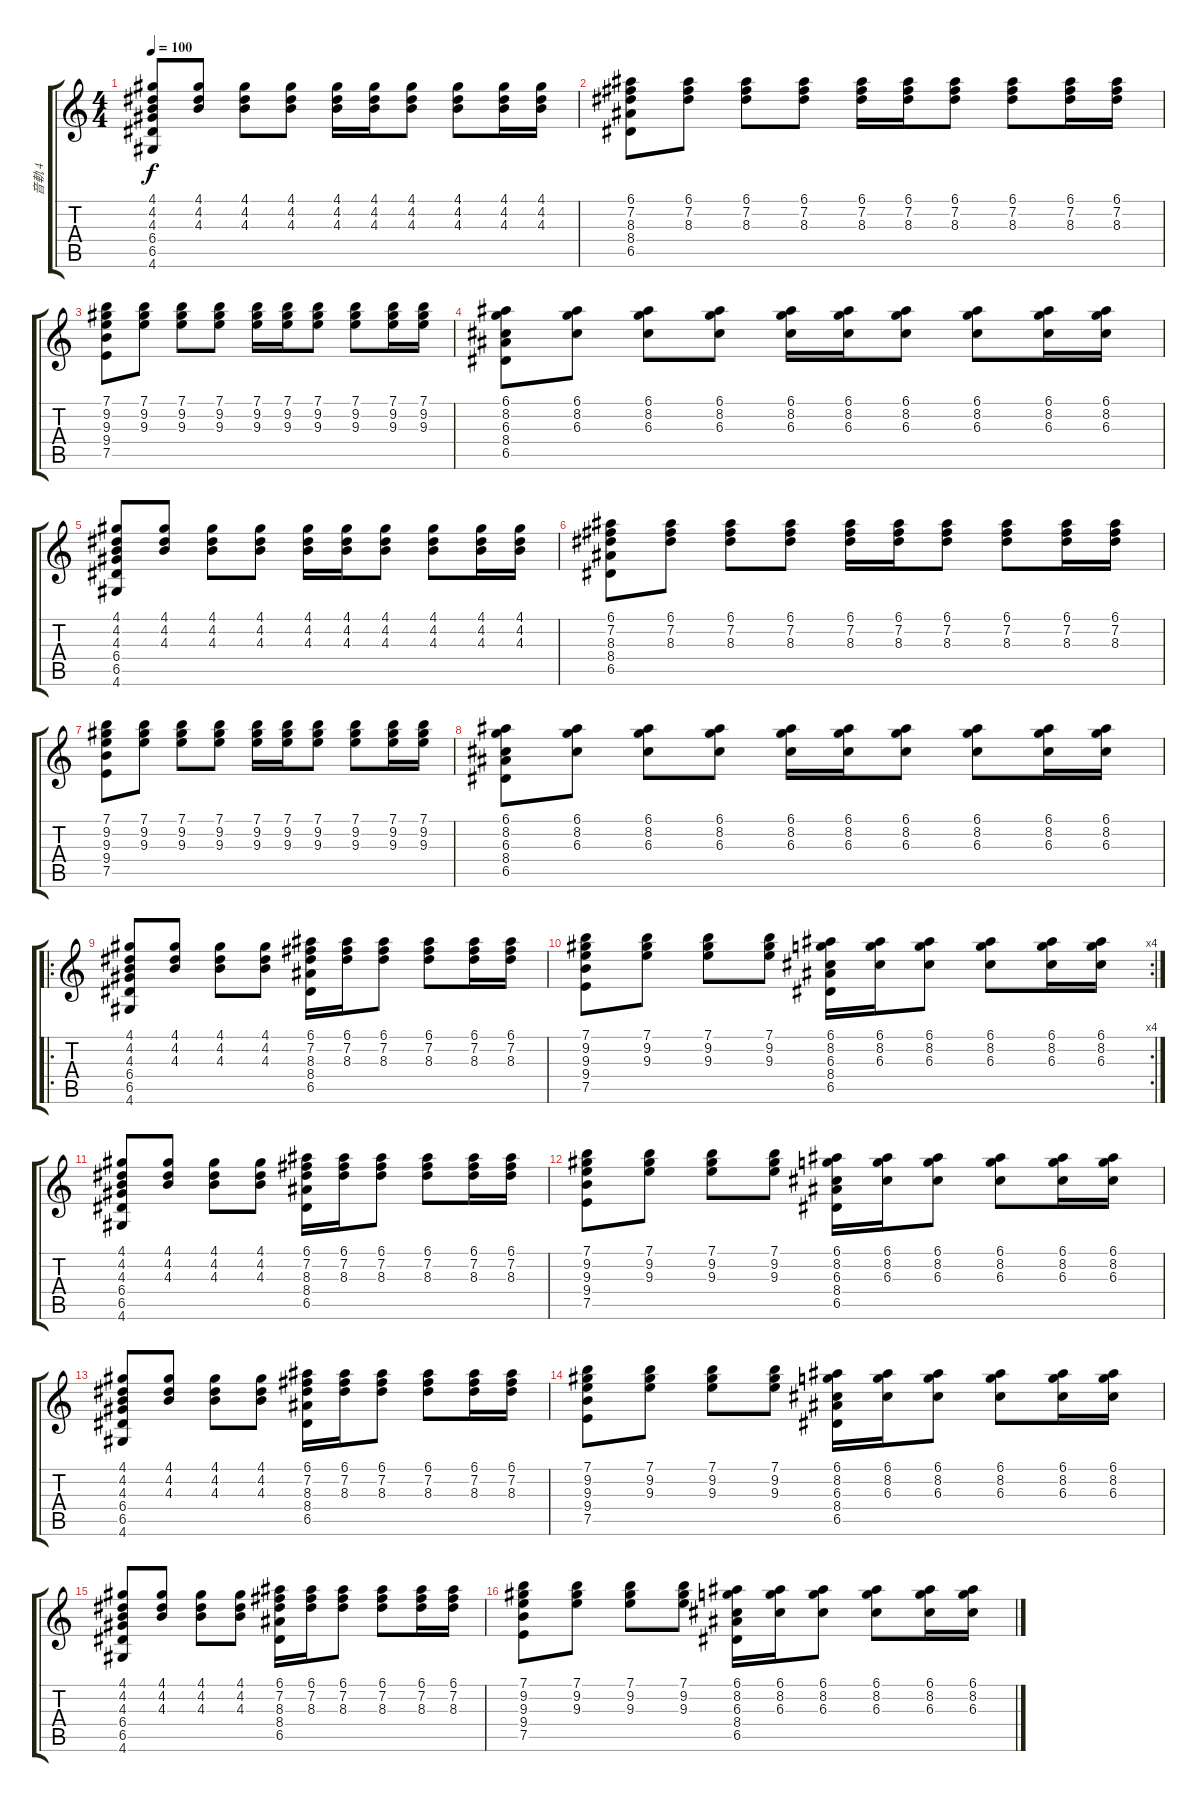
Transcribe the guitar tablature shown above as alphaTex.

\track ("音軌 4" "音軌 4") {instrument overdrivenguitar}
\staff {score tabs}
\tuning (E4 B3 G3 D3 A2 E2) {hide}
\ts (4 4)
\tempo 100
\clef g2
\ks c
(4.1 4.2 4.3 6.4 6.5 4.6).8{dy f volume 1 instrument overdrivenguitar} (4.1 4.2 4.3).8 (4.1 4.2 4.3).8 (4.1 4.2 4.3).8 (4.1 4.2 4.3).16 (4.1 4.2 4.3).16 (4.1 4.2 4.3).8 (4.1 4.2 4.3).8 (4.1 4.2 4.3).16 (4.1 4.2 4.3).16 |
(6.1 7.2 8.3 8.4 6.5).8 (6.1 7.2 8.3).8 (6.1 7.2 8.3).8 (6.1 7.2 8.3).8 (6.1 7.2 8.3).16 (6.1 7.2 8.3).16 (6.1 7.2 8.3).8 (6.1 7.2 8.3).8 (6.1 7.2 8.3).16 (6.1 7.2 8.3).16 |
(7.1 9.2 9.3 9.4 7.5).8 (7.1 9.2 9.3).8 (7.1 9.2 9.3).8 (7.1 9.2 9.3).8 (7.1 9.2 9.3).16 (7.1 9.2 9.3).16 (7.1 9.2 9.3).8 (7.1 9.2 9.3).8 (7.1 9.2 9.3).16 (7.1 9.2 9.3).16 |
(6.1 8.2 6.3 8.4 6.5).8 (6.1 8.2 6.3).8 (6.1 8.2 6.3).8 (6.1 8.2 6.3).8 (6.1 8.2 6.3).16 (6.1 8.2 6.3).16 (6.1 8.2 6.3).8 (6.1 8.2 6.3).8 (6.1 8.2 6.3).16 (6.1 8.2 6.3).16 |
(4.1 4.2 4.3 6.4 6.5 4.6).8 (4.1 4.2 4.3).8 (4.1 4.2 4.3).8 (4.1 4.2 4.3).8 (4.1 4.2 4.3).16 (4.1 4.2 4.3).16 (4.1 4.2 4.3).8 (4.1 4.2 4.3).8 (4.1 4.2 4.3).16 (4.1 4.2 4.3).16 |
(6.1 7.2 8.3 8.4 6.5).8 (6.1 7.2 8.3).8 (6.1 7.2 8.3).8 (6.1 7.2 8.3).8 (6.1 7.2 8.3).16 (6.1 7.2 8.3).16 (6.1 7.2 8.3).8 (6.1 7.2 8.3).8 (6.1 7.2 8.3).16 (6.1 7.2 8.3).16 |
(7.1 9.2 9.3 9.4 7.5).8 (7.1 9.2 9.3).8 (7.1 9.2 9.3).8 (7.1 9.2 9.3).8 (7.1 9.2 9.3).16 (7.1 9.2 9.3).16 (7.1 9.2 9.3).8 (7.1 9.2 9.3).8 (7.1 9.2 9.3).16 (7.1 9.2 9.3).16 |
(6.1 8.2 6.3 8.4 6.5).8 (6.1 8.2 6.3).8 (6.1 8.2 6.3).8 (6.1 8.2 6.3).8 (6.1 8.2 6.3).16 (6.1 8.2 6.3).16 (6.1 8.2 6.3).8 (6.1 8.2 6.3).8 (6.1 8.2 6.3).16 (6.1 8.2 6.3).16 |
\ro
(4.1 4.2 4.3 6.4 6.5 4.6).8{volume 11} (4.1 4.2 4.3).8 (4.1 4.2 4.3).8 (4.1 4.2 4.3).8 (6.1 7.2 8.3 8.4 6.5).16 (6.1 7.2 8.3).16 (6.1 7.2 8.3).8 (6.1 7.2 8.3).8 (6.1 7.2 8.3).16 (6.1 7.2 8.3).16 |
\rc 4
(7.1 9.2 9.3 9.4 7.5).8 (7.1 9.2 9.3).8 (7.1 9.2 9.3).8 (7.1 9.2 9.3).8 (6.1 8.2 6.3 8.4 6.5).16 (6.1 8.2 6.3).16 (6.1 8.2 6.3).8 (6.1 8.2 6.3).8 (6.1 8.2 6.3).16 (6.1 8.2 6.3).16 |
(4.1 4.2 4.3 6.4 6.5 4.6).8 (4.1 4.2 4.3).8 (4.1 4.2 4.3).8 (4.1 4.2 4.3).8 (6.1 7.2 8.3 8.4 6.5).16 (6.1 7.2 8.3).16 (6.1 7.2 8.3).8 (6.1 7.2 8.3).8 (6.1 7.2 8.3).16 (6.1 7.2 8.3).16 |
(7.1 9.2 9.3 9.4 7.5).8 (7.1 9.2 9.3).8 (7.1 9.2 9.3).8 (7.1 9.2 9.3).8 (6.1 8.2 6.3 8.4 6.5).16 (6.1 8.2 6.3).16 (6.1 8.2 6.3).8 (6.1 8.2 6.3).8 (6.1 8.2 6.3).16 (6.1 8.2 6.3).16 |
(4.1 4.2 4.3 6.4 6.5 4.6).8 (4.1 4.2 4.3).8 (4.1 4.2 4.3).8 (4.1 4.2 4.3).8 (6.1 7.2 8.3 8.4 6.5).16 (6.1 7.2 8.3).16 (6.1 7.2 8.3).8 (6.1 7.2 8.3).8 (6.1 7.2 8.3).16 (6.1 7.2 8.3).16 |
(7.1 9.2 9.3 9.4 7.5).8 (7.1 9.2 9.3).8 (7.1 9.2 9.3).8 (7.1 9.2 9.3).8 (6.1 8.2 6.3 8.4 6.5).16 (6.1 8.2 6.3).16 (6.1 8.2 6.3).8 (6.1 8.2 6.3).8 (6.1 8.2 6.3).16 (6.1 8.2 6.3).16 |
(4.1 4.2 4.3 6.4 6.5 4.6).8 (4.1 4.2 4.3).8 (4.1 4.2 4.3).8 (4.1 4.2 4.3).8 (6.1 7.2 8.3 8.4 6.5).16 (6.1 7.2 8.3).16 (6.1 7.2 8.3).8 (6.1 7.2 8.3).8 (6.1 7.2 8.3).16 (6.1 7.2 8.3).16 |
(7.1 9.2 9.3 9.4 7.5).8 (7.1 9.2 9.3).8 (7.1 9.2 9.3).8 (7.1 9.2 9.3).8 (6.1 8.2 6.3 8.4 6.5).16 (6.1 8.2 6.3).16 (6.1 8.2 6.3).8 (6.1 8.2 6.3).8 (6.1 8.2 6.3).16 (6.1 8.2 6.3).16
